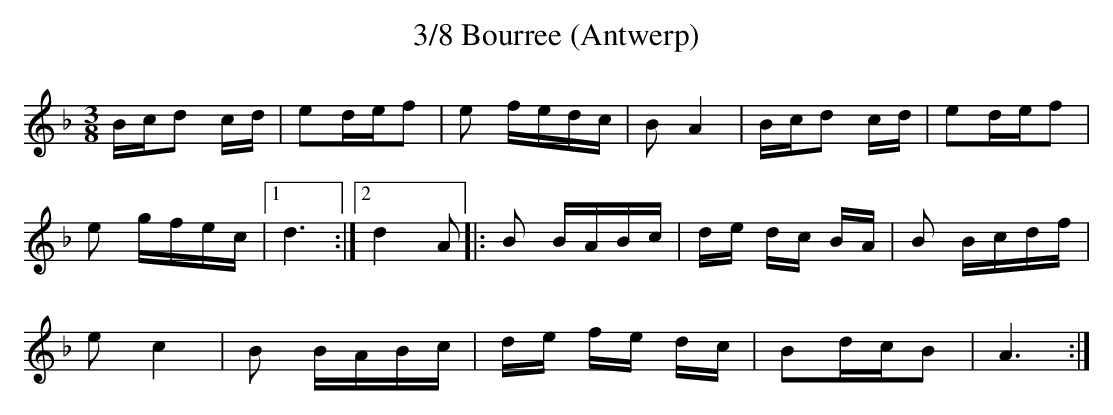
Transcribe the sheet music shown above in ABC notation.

X:1
T:3/8 Bourree (Antwerp)
L:1/8
M:3/8
K:Dm
B/c/d c/d/ | ed/e/f |  e f/e/d/c/ | BA2 | B/c/d c/d/ | ed/e/f |
e g/f/e/c/ |1d3 :|2 d2A |: B B/A/B/c/ | d/e/ d/c/ B/A/ | B B/c/d/f/ |
ec2 | B B/A/B/c/ | d/e/ f/e/ d/c/ | Bd/c/B | A3 :|
